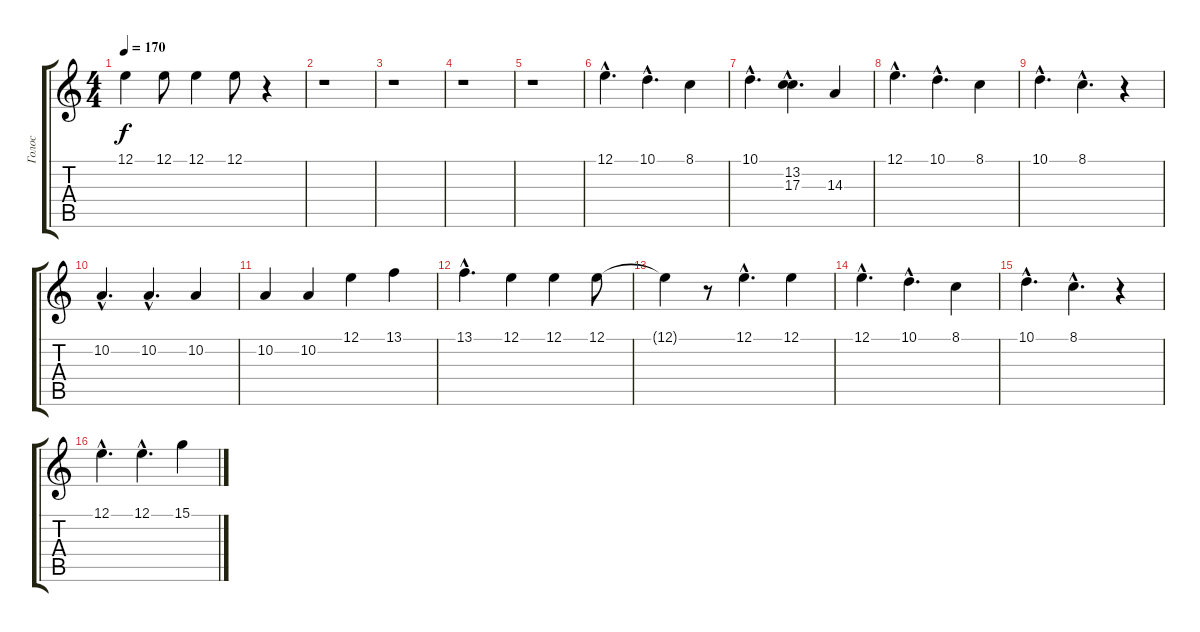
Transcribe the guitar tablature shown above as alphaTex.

\track ("Голос" "Голос") {instrument clavinet}
\staff {score tabs}
\tuning (E4 B3 G3 D3 A2 E2) {hide}
\ts (4 4)
\tempo 170
\clef g2
\ks c
12.1{t}.4{dy f} 12.1.8 12.1.4 12.1.8 r.4 |
r.1 |
r.1 |
r.1 |
r.1 |
12.1{hac}.4{d} 10.1{hac}.4{d} 8.1.4 |
10.1{hac}.4{d} (13.2 17.3{hac}).4{d} 14.3.4 |
12.1{hac}.4{d} 10.1{hac}.4{d} 8.1.4 |
10.1{hac}.4{d} 8.1{hac}.4{d} r.4 |
10.2{hac}.4{d} 10.2{hac}.4{d} 10.2.4 |
10.2.4 10.2.4 12.1.4 13.1.4 |
13.1{hac}.4{d} 12.1.4 12.1.4 12.1.8 |
12.1{t}.4 r.8 12.1{hac}.4{d} 12.1.4 |
12.1{hac}.4{d} 10.1{hac}.4{d} 8.1.4 |
10.1{hac}.4{d} 8.1{hac}.4{d} r.4 |
12.1{hac}.4{d} 12.1{hac}.4{d} 15.1.4
